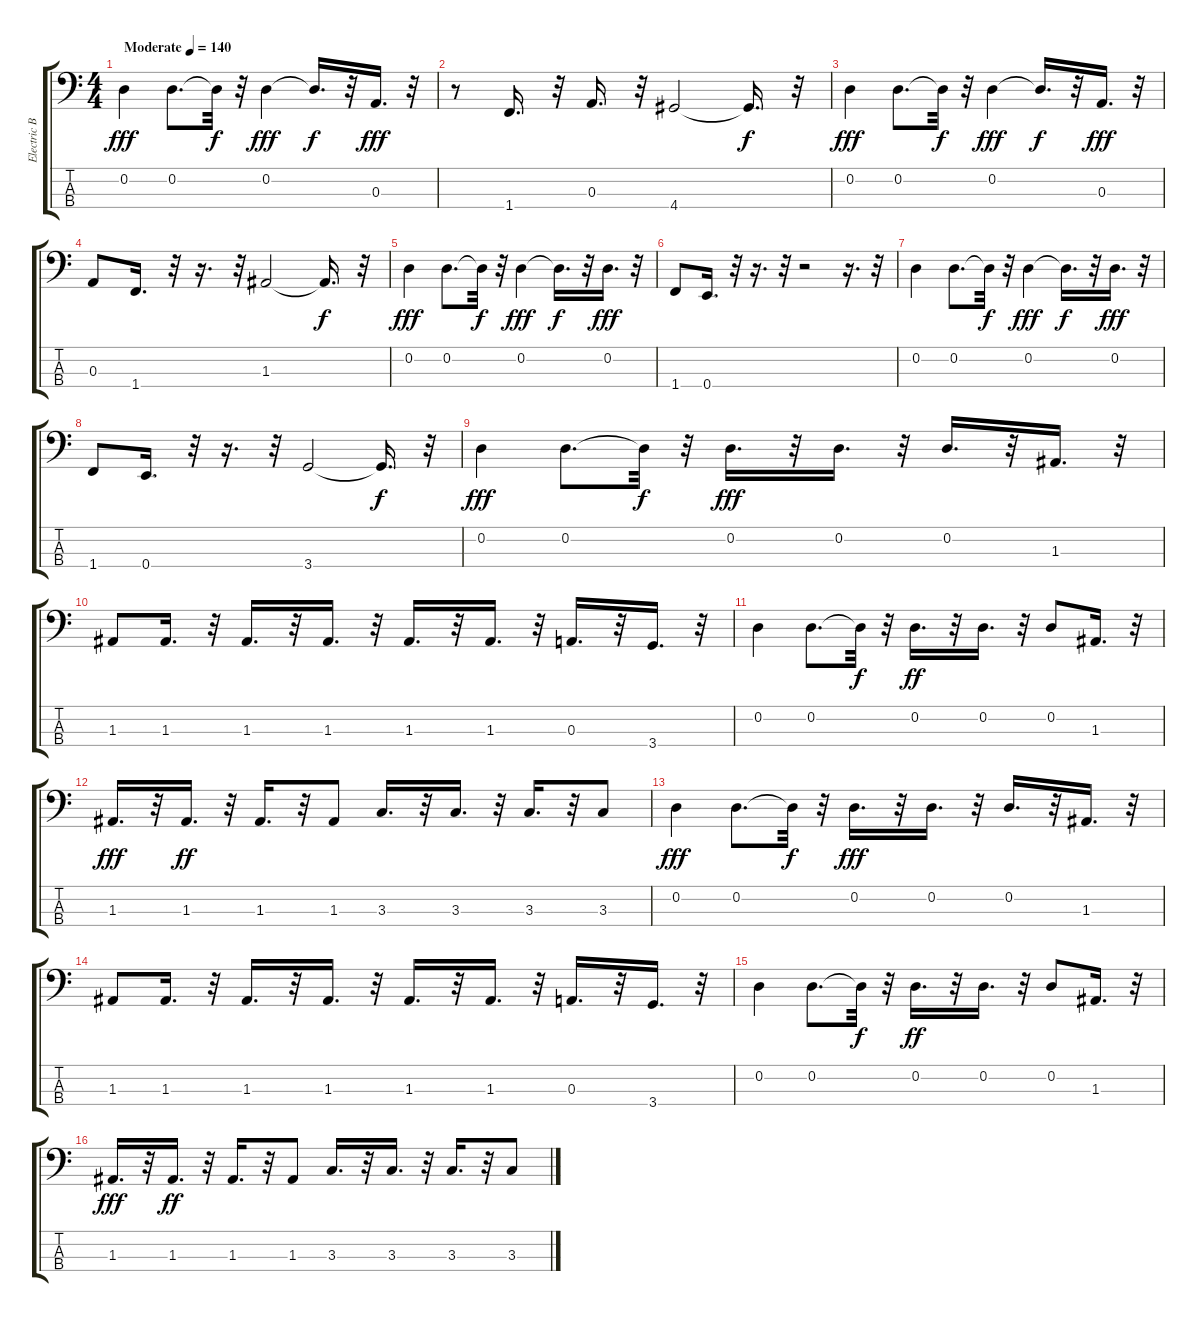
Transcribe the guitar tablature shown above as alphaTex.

\track ("Electric Bass" "Electric B") {instrument electricbassfinger}
\staff {score tabs}
\tuning (G2 D2 A1 E1) {hide}
\ts (4 4)
\tempo (140 "Moderate")
\clef f4
\ks c
0.2.4{dy fff instrument electricbassfinger} 0.2.8{d} 0.2{t}.32{dy f} r.32 0.2.4{dy fff} 0.2{t}.16{d dy f} r.32 0.3.16{d dy fff} r.32 |
r.8 1.4.16{d} r.32 0.3.16{d} r.32 4.4.2 4.4{t}.16{d dy f} r.32 |
0.2.4{dy fff volume 11} 0.2.8{d} 0.2{t}.32{dy f} r.32 0.2.4{dy fff} 0.2{t}.16{d dy f} r.32 0.3.16{d dy fff} r.32 |
0.3.8 1.4.16{d} r.32 r.16{d} r.32 1.3.2 1.3{t}.16{d dy f} r.32 |
0.2.4{dy fff volume 11} 0.2.8{d} 0.2{t}.32{dy f} r.32 0.2.4{dy fff} 0.2{t}.16{d dy f} r.32 0.2.16{d dy fff} r.32 |
1.4.8 0.4.16{d} r.32 r.16{d} r.32 r.2 r.16{d} r.32 |
0.2.4{volume 11} 0.2.8{d} 0.2{t}.32{dy f} r.32 0.2.4{dy fff} 0.2{t}.16{d dy f} r.32 0.2.16{d dy fff} r.32 |
1.4.8 0.4.16{d} r.32 r.16{d} r.32 3.4.2 3.4{t}.16{d dy f} r.32 |
0.2.4{dy fff volume 11} 0.2.8{d} 0.2{t}.32{dy f} r.32 0.2.16{d dy fff} r.32 0.2.16{d} r.32 0.2.16{d} r.32 1.3.16{d} r.32 |
1.3.8 1.3.16{d} r.32 1.3.16{d} r.32 1.3.16{d} r.32 1.3.16{d} r.32 1.3.16{d} r.32 0.3.16{d} r.32 3.4.16{d} r.32 |
0.2.4 0.2.8{d} 0.2{t}.32{dy f} r.32 0.2.16{d dy ff} r.32 0.2.16{d} r.32 0.2.8 1.3.16{d} r.32 |
1.3.16{d dy fff} r.32 1.3.16{d dy ff} r.32 1.3.16{d} r.32 1.3.8 3.3.16{d} r.32 3.3.16{d} r.32 3.3.16{d} r.32 3.3.8 |
0.2.4{dy fff} 0.2.8{d} 0.2{t}.32{dy f} r.32 0.2.16{d dy fff} r.32 0.2.16{d} r.32 0.2.16{d} r.32 1.3.16{d} r.32 |
1.3.8 1.3.16{d} r.32 1.3.16{d} r.32 1.3.16{d} r.32 1.3.16{d} r.32 1.3.16{d} r.32 0.3.16{d} r.32 3.4.16{d} r.32 |
0.2.4 0.2.8{d} 0.2{t}.32{dy f} r.32 0.2.16{d dy ff} r.32 0.2.16{d} r.32 0.2.8 1.3.16{d} r.32 |
1.3.16{d dy fff} r.32 1.3.16{d dy ff} r.32 1.3.16{d} r.32 1.3.8 3.3.16{d} r.32 3.3.16{d} r.32 3.3.16{d} r.32 3.3.8
